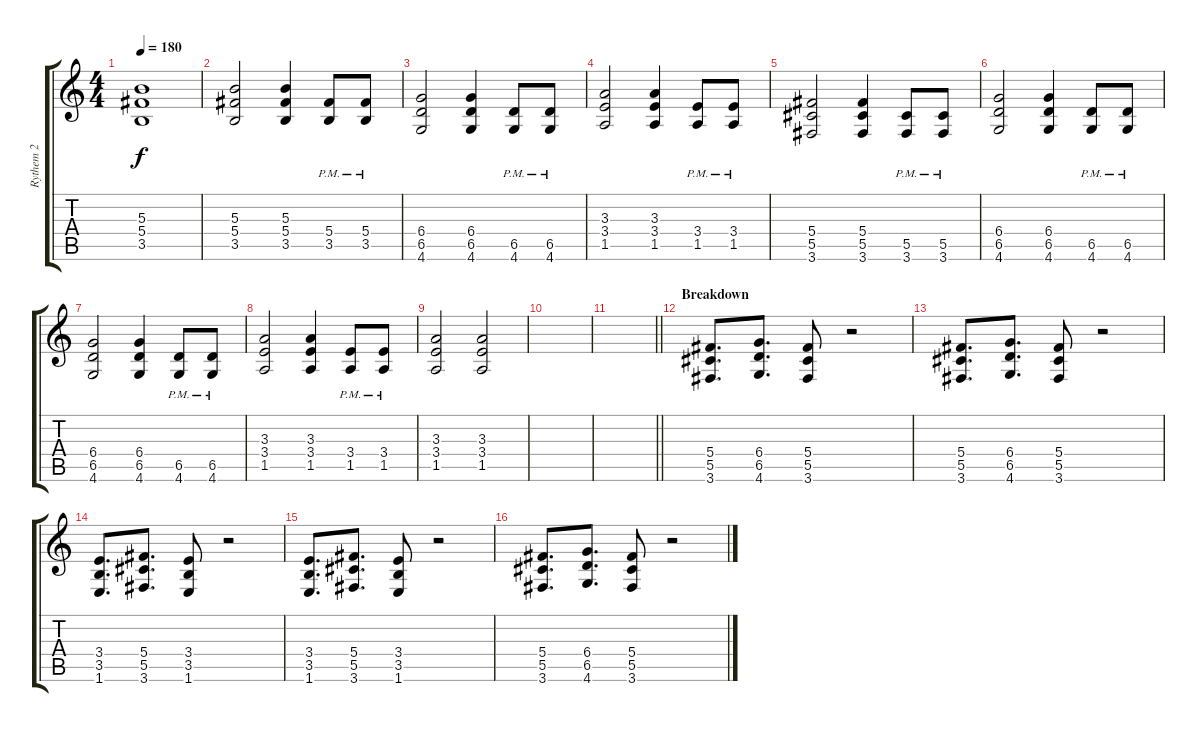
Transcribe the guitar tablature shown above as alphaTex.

\track ("Rythem 2" "Rythem 2") {instrument distortionguitar}
\staff {score tabs}
\tuning (Eb4 Bb3 Gb3 Db3 Ab2 Eb2) {hide}
\ts (4 4)
\tempo 180
\clef g2
\ks c
(5.3 5.4 3.5).1{dy f} |
(5.3 5.4 3.5).2 (5.3 5.4 3.5).4 (5.4{pm} 3.5{pm}).8 (5.4{pm} 3.5{pm}).8 |
(6.4 6.5 4.6).2 (6.4 6.5 4.6).4 (6.5{pm} 4.6{pm}).8 (6.5{pm} 4.6{pm}).8 |
(3.3 3.4 1.5).2 (3.3 3.4 1.5).4 (3.4{pm} 1.5{pm}).8 (3.4{pm} 1.5{pm}).8 |
(5.4 5.5 3.6).2 (5.4 5.5 3.6).4 (5.5{pm} 3.6{pm}).8 (5.5{pm} 3.6{pm}).8 |
(6.4 6.5 4.6).2 (6.4 6.5 4.6).4 (6.5{pm} 4.6{pm}).8 (6.5{pm} 4.6{pm}).8 |
(6.4 6.5 4.6).2 (6.4 6.5 4.6).4 (6.5{pm} 4.6{pm}).8 (6.5{pm} 4.6{pm}).8 |
(3.3 3.4 1.5).2 (3.3 3.4 1.5).4 (3.4{pm} 1.5{pm}).8 (3.4{pm} 1.5{pm}).8 |
(3.3 3.4 1.5).2 (3.3 3.4 1.5).2 |
|
\barLineRight lightlight
|
\section ("" "Breakdown")
(5.4 5.5 3.6).8{d} (6.4 6.5 4.6).8{d} (5.4 5.5 3.6).8 r.2 |
(5.4 5.5 3.6).8{d} (6.4 6.5 4.6).8{d} (5.4 5.5 3.6).8 r.2 |
(3.4 3.5 1.6).8{d} (5.4 5.5 3.6).8{d} (3.4 3.5 1.6).8 r.2 |
(3.4 3.5 1.6).8{d} (5.4 5.5 3.6).8{d} (3.4 3.5 1.6).8 r.2 |
(5.4 5.5 3.6).8{d} (6.4 6.5 4.6).8{d} (5.4 5.5 3.6).8 r.2
